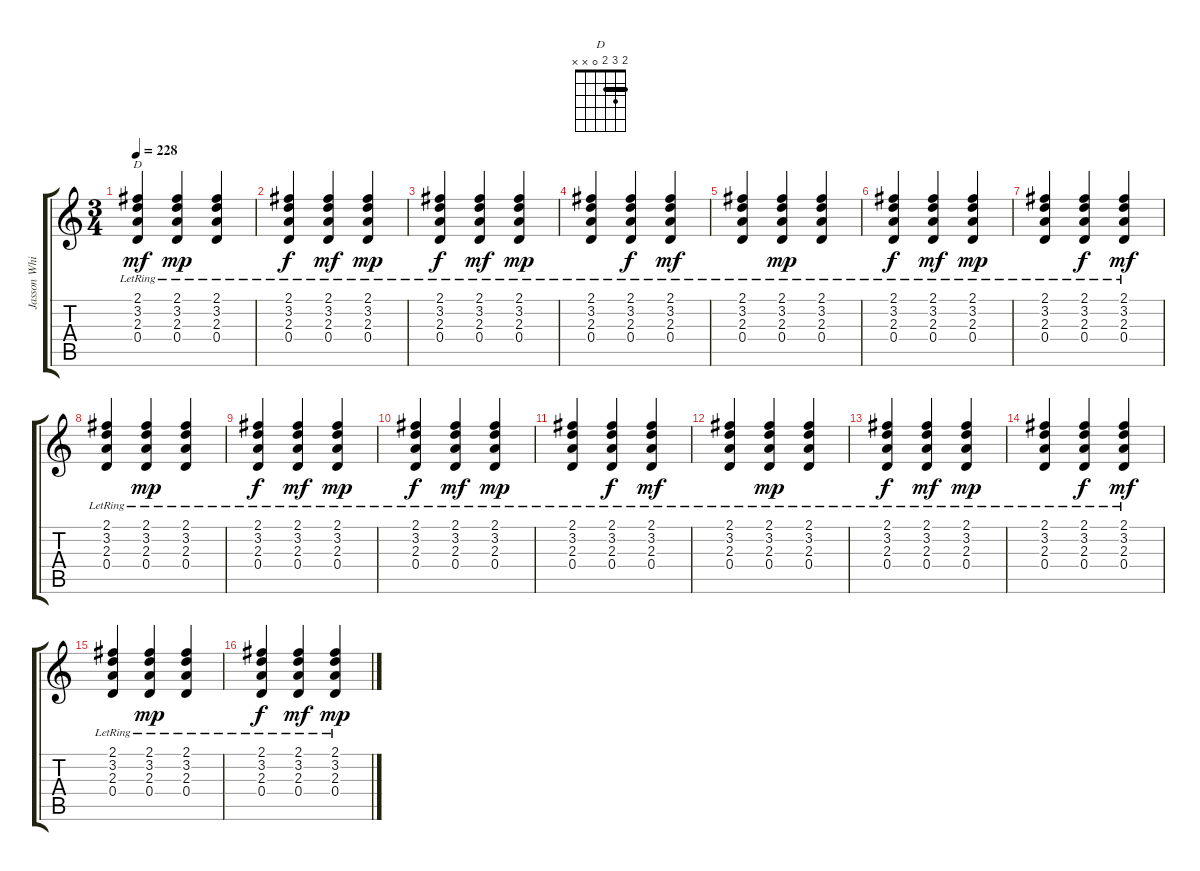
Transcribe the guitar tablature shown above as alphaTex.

\track ("Jasson Whilles" "Jasson Whi") {instrument distortionguitar}
\staff {score tabs}
\tuning (E4 B3 G3 D3 A2 E2) {hide}
\chord ("D" 2 3 2 0 x x) {barre 2}
\ts (3 4)
\tempo 228
\clef g2
\ks c
(2.1{lr} 3.2{lr} 2.3{lr} 0.4{lr}).4{ch "D" dy mf} (2.1{lr} 3.2{lr} 2.3{lr} 0.4{lr}).4{dy mp} (2.1{lr} 3.2{lr} 2.3{lr} 0.4{lr}).4 |
(2.1{lr} 3.2{lr} 2.3{lr} 0.4{lr}).4{dy f} (2.1{lr} 3.2{lr} 2.3{lr} 0.4{lr}).4{dy mf} (2.1{lr} 3.2{lr} 2.3{lr} 0.4{lr}).4{dy mp} |
(2.1{lr} 3.2{lr} 2.3{lr} 0.4{lr}).4{dy f} (2.1{lr} 3.2{lr} 2.3{lr} 0.4{lr}).4{dy mf} (2.1{lr} 3.2{lr} 2.3{lr} 0.4{lr}).4{dy mp} |
(2.1{lr} 3.2{lr} 2.3{lr} 0.4{lr}).4 (2.1{lr} 3.2{lr} 2.3{lr} 0.4{lr}).4{dy f} (2.1{lr} 3.2{lr} 2.3{lr} 0.4{lr}).4{dy mf} |
(2.1{lr} 3.2{lr} 2.3{lr} 0.4{lr}).4 (2.1{lr} 3.2{lr} 2.3{lr} 0.4{lr}).4{dy mp} (2.1{lr} 3.2{lr} 2.3{lr} 0.4{lr}).4 |
(2.1{lr} 3.2{lr} 2.3{lr} 0.4{lr}).4{dy f} (2.1{lr} 3.2{lr} 2.3{lr} 0.4{lr}).4{dy mf} (2.1{lr} 3.2{lr} 2.3{lr} 0.4{lr}).4{dy mp} |
(2.1{lr} 3.2{lr} 2.3{lr} 0.4{lr}).4 (2.1{lr} 3.2{lr} 2.3{lr} 0.4{lr}).4{dy f} (2.1{lr} 3.2{lr} 2.3{lr} 0.4{lr}).4{dy mf} |
(2.1{lr} 3.2{lr} 2.3{lr} 0.4{lr}).4 (2.1{lr} 3.2{lr} 2.3{lr} 0.4{lr}).4{dy mp} (2.1{lr} 3.2{lr} 2.3{lr} 0.4{lr}).4 |
(2.1{lr} 3.2{lr} 2.3{lr} 0.4{lr}).4{dy f} (2.1{lr} 3.2{lr} 2.3{lr} 0.4{lr}).4{dy mf} (2.1{lr} 3.2{lr} 2.3{lr} 0.4{lr}).4{dy mp} |
(2.1{lr} 3.2{lr} 2.3{lr} 0.4{lr}).4{dy f} (2.1{lr} 3.2{lr} 2.3{lr} 0.4{lr}).4{dy mf} (2.1{lr} 3.2{lr} 2.3{lr} 0.4{lr}).4{dy mp} |
(2.1{lr} 3.2{lr} 2.3{lr} 0.4{lr}).4 (2.1{lr} 3.2{lr} 2.3{lr} 0.4{lr}).4{dy f} (2.1{lr} 3.2{lr} 2.3{lr} 0.4{lr}).4{dy mf} |
(2.1{lr} 3.2{lr} 2.3{lr} 0.4{lr}).4 (2.1{lr} 3.2{lr} 2.3{lr} 0.4{lr}).4{dy mp} (2.1{lr} 3.2{lr} 2.3{lr} 0.4{lr}).4 |
(2.1{lr} 3.2{lr} 2.3{lr} 0.4{lr}).4{dy f} (2.1{lr} 3.2{lr} 2.3{lr} 0.4{lr}).4{dy mf} (2.1{lr} 3.2{lr} 2.3{lr} 0.4{lr}).4{dy mp} |
(2.1{lr} 3.2{lr} 2.3{lr} 0.4{lr}).4 (2.1{lr} 3.2{lr} 2.3{lr} 0.4{lr}).4{dy f} (2.1{lr} 3.2{lr} 2.3{lr} 0.4{lr}).4{dy mf} |
(2.1{lr} 3.2{lr} 2.3{lr} 0.4{lr}).4 (2.1{lr} 3.2{lr} 2.3{lr} 0.4{lr}).4{dy mp} (2.1{lr} 3.2{lr} 2.3{lr} 0.4{lr}).4 |
(2.1{lr} 3.2{lr} 2.3{lr} 0.4{lr}).4{dy f} (2.1{lr} 3.2{lr} 2.3{lr} 0.4{lr}).4{dy mf} (2.1{lr} 3.2{lr} 2.3{lr} 0.4{lr}).4{dy mp}
